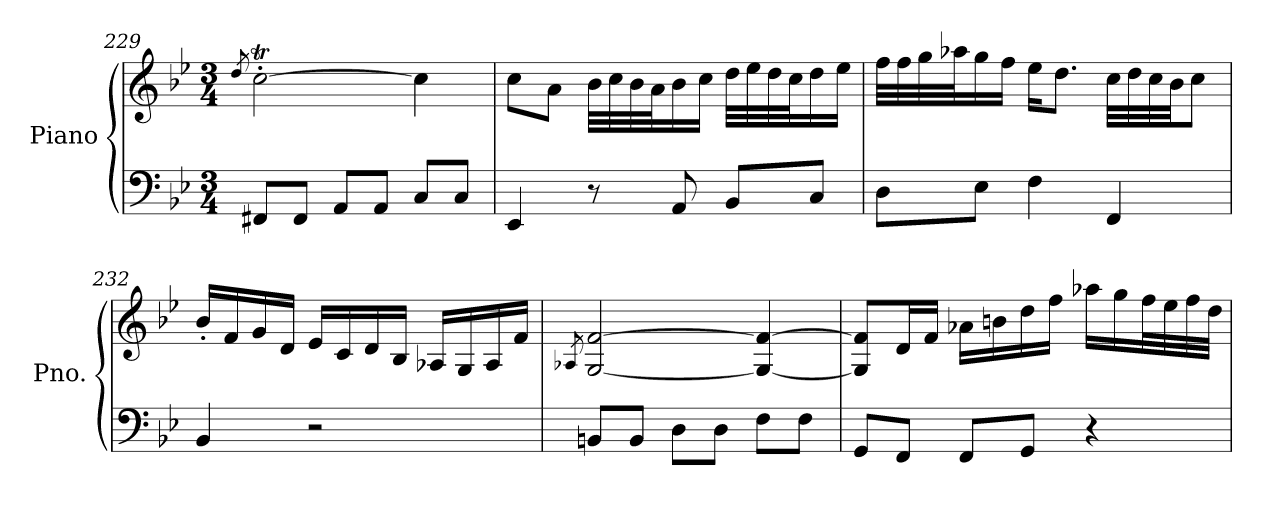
**kern	**kern
*part1	*part1
*staff2	*staff1
*I"Piano	*
*I'Pno.	*
*clefF4	*clefG2
*k[b-e-]	*k[b-e-]
*M3/4	*M3/4
=229	=229
.	8qdd/
8FF#X/L	[2ccT'\
8FF#/J	.
8AA/L	.
8AA/J	.
8C/L	4cc\]
8C/J	.
=230	=230
4EE-/	8cc\L
.	8a\J
8r	32b-\LLL
.	32cc\
.	32b-\
.	32a\J
8AA/	16b-\
.	16cc\JJ
8BB-/L	32dd\LLL
.	32ee-\
.	32dd\
.	32cc\J
8C/J	16dd\
.	16ee-\JJ
=231	=231
8D\L	32ff\LLL
.	32ff\
.	32gg\
.	32aa-X\J
8E-\J	16gg\
.	16ff\JJ
4F\	16ee-\KL
.	8.dd\J
4FF/	32cc\LLL
.	32dd\
.	32cc\
.	32b-\JJ
.	8cc\J
=232	=232
4BB-/	16b-'/LL
.	16f/
.	16g/
.	16d/JJ
2r	16e-/LL
.	16c/
.	16d/
.	16B-/JJ
.	16A-X/LL
.	16G/
.	16A-/
.	16f/JJ
=233	=233
.	8qA-X/
8BBn/L	[2G/ [2f/
8BB/J	.
8D\L	.
8D\J	.
8F\L	4G/_ 4f/_
8F\J	.
=234	=234
8GG/L	8G/] 8f/]L
8FF/J	16d/L
.	16f/JJ
8FF/L	16a-X\LL
.	16bn\
8GG/J	16dd\
.	16ff\JJ
4r	16aa-X\LL
.	16gg\
.	32ff\L
.	32ee-\
.	32ff\
.	32dd\JJJ
=	=
*-	*-
